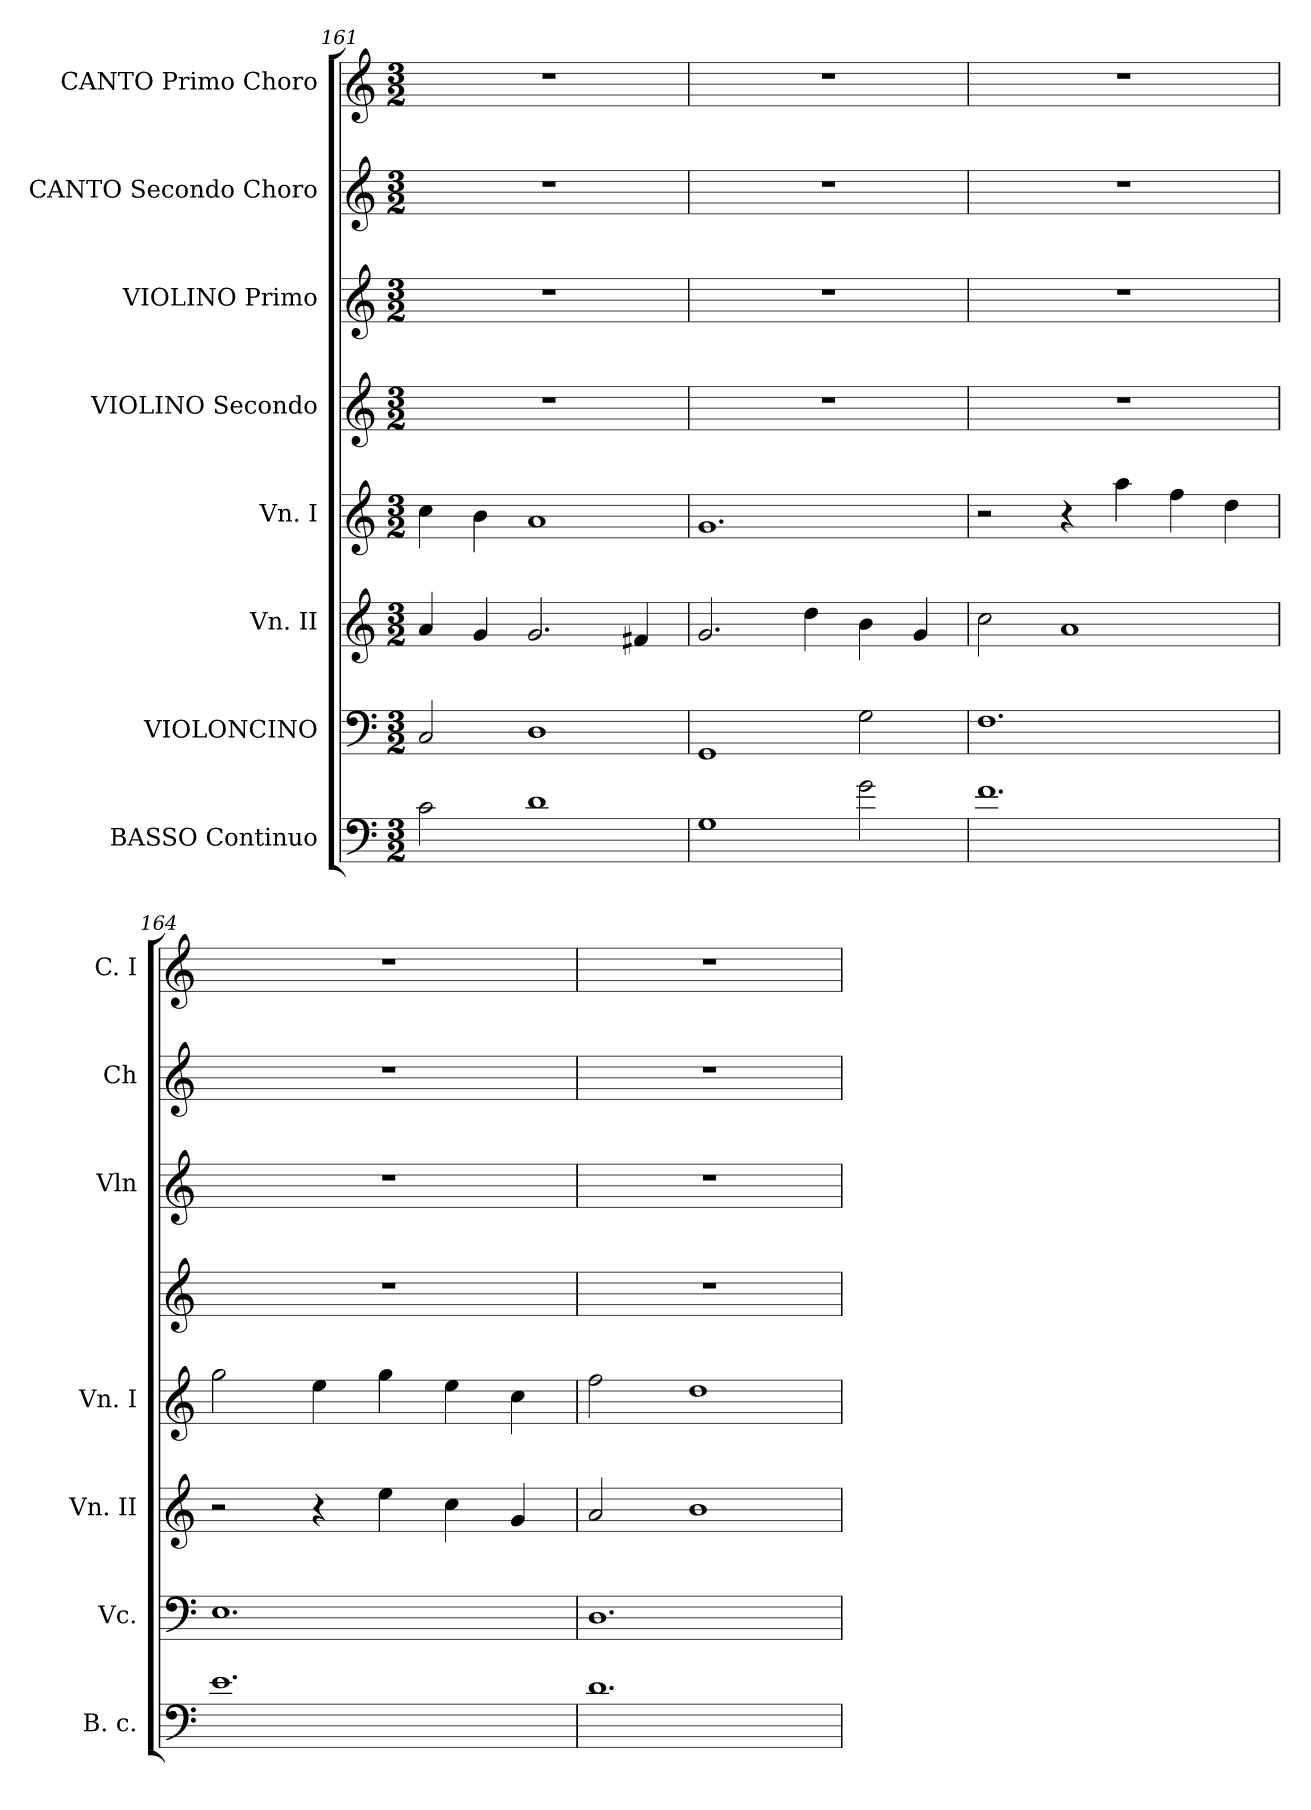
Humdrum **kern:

**kern	**kern	**kern	**kern	**kern	**kern	**kern	**kern
*part8	*part7	*part6	*part5	*part4	*part3	*part2	*part1
*staff8	*staff7	*staff6	*staff5	*staff4	*staff3	*staff2	*staff1
*I"BASSO Continuo	*I"VIOLONCINO	*I"Vn. II	*I"Vn. I	*I"VIOLINO Secondo	*I"VIOLINO Primo	*I"CANTO Secondo Choro	*I"CANTO Primo Choro
*I'B. c.	*I'Vc.	*I'Vn. II	*I'Vn. I	*	*I'Vln	*I'Ch	*I'C. I
*clefF4	*clefF4	*clefG2	*clefG2	*clefG2	*clefG2	*clefG2	*clefG2
*ITrd7c12	*	*	*	*	*	*	*
*k[]	*k[]	*k[]	*k[]	*k[]	*k[]	*k[]	*k[]
*C:	*C:	*C:	*C:	*C:	*C:	*C:	*C:
*M3/2	*M3/2	*M3/2	*M3/2	*M3/2	*M3/2	*M3/2	*M3/2
=161	=161	=161	=161	=161	=161	=161	=161
2C\	2C/	4a/	4cc\	1.r	1.r	1.r	1.r
.	.	4g/	4b\	.	.	.	.
1D	1D	2.g/	1a	.	.	.	.
.	.	4f#X/	.	.	.	.	.
!!LO:PB:g=z
=162	=162	=162	=162	=162	=162	=162	=162
1GG	1GG	2.g/	1.g	1.r	1.r	1.r	1.r
.	.	4dd\	.	.	.	.	.
2G\	2G\	4b\	.	.	.	.	.
.	.	4g/	.	.	.	.	.
=163	=163	=163	=163	=163	=163	=163	=163
1.F	1.F	2cc\	2r	1.r	1.r	1.r	1.r
.	.	1a	4r	.	.	.	.
.	.	.	4aa\	.	.	.	.
.	.	.	4ff\	.	.	.	.
.	.	.	4dd\	.	.	.	.
=164	=164	=164	=164	=164	=164	=164	=164
1.E	1.E	2r	2gg\	1.r	1.r	1.r	1.r
.	.	4r	4ee\	.	.	.	.
.	.	4ee\	4gg\	.	.	.	.
.	.	4cc\	4ee\	.	.	.	.
.	.	4g/	4cc\	.	.	.	.
=165	=165	=165	=165	=165	=165	=165	=165
1.D	1.D	2a/	2ff\	1.r	1.r	1.r	1.r
.	.	1b	1dd	.	.	.	.
=	=	=	=	=	=	=	=
*-	*-	*-	*-	*-	*-	*-	*-
